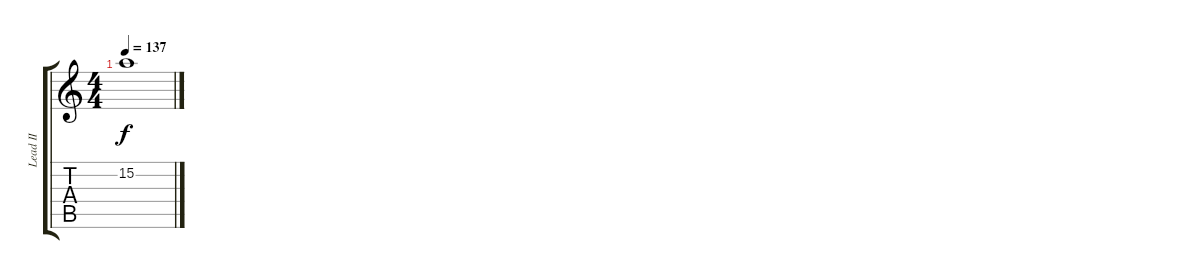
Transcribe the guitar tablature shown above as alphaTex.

\track ("Lead II" "Lead II") {instrument distortionguitar}
\staff {score tabs}
\tuning (B3 Gb3 D3 A2 E2 B1) {hide}
\ts (4 4)
\tempo 137
\clef g2
\ks c
15.2{t}.1{dy f}
